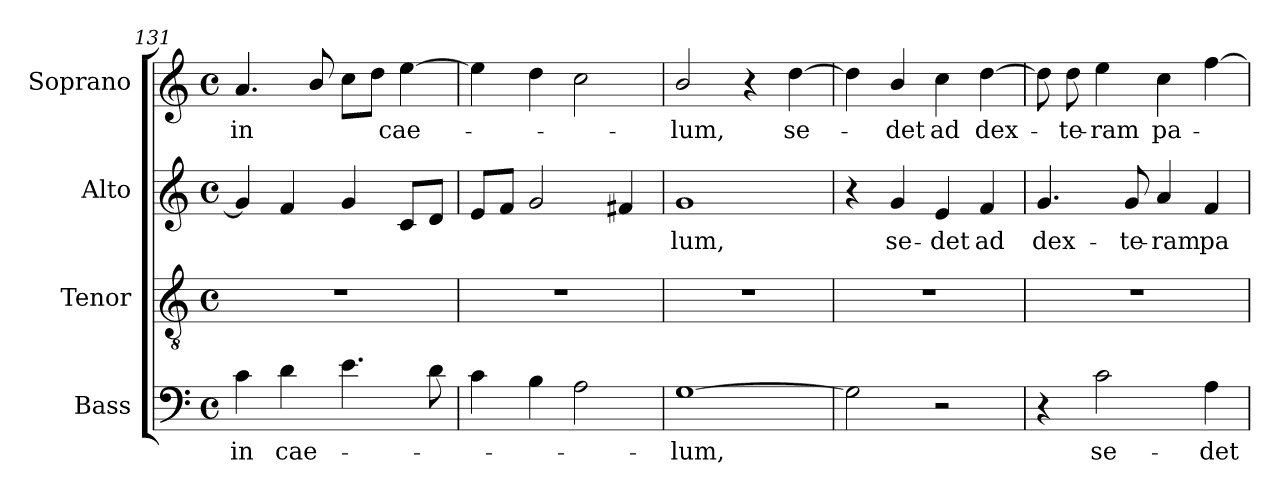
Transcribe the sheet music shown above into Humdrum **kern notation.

**kern	**text	**kern	**kern	**text	**kern	**text
*part4	*part4	*part3	*part2	*part2	*part1	*part1
*staff4	*staff4	*staff3	*staff2	*staff2	*staff1	*staff1
*I"Bass	*	*I"Tenor	*I"Alto	*	*I"Soprano	*
*I'B.	*	*I'T.	*I'A.	*	*I'S.	*
*clefF4	*	*clefGv2	*clefG2	*	*clefG2	*
*	*	*ITrd7c12	*	*	*	*
*k[]	*	*k[]	*k[]	*	*k[]	*
*C:	*	*C:	*C:	*	*C:	*
*M4/4	*	*M4/4	*M4/4	*	*M4/4	*
*met(c)	*	*met(c)	*met(c)	*	*met(c)	*
=131	=131	=131	=131	=131	=131	=131
!	!LO:LY:b:color=#000000	!	!	!	!	!
!	!	!	!	!	!	!LO:LY:b:color=#000000
4ci\	in	1r	4gi/]	.	4.ai/	in
!	!LO:LY:b:color=#000000	!	!	!	!	!
4di\	cae-	.	4fi/	.	.	.
.	.	.	.	.	8bi/	.
4.ei\	.	.	4gi/	.	8cci\L	.
.	.	.	.	.	8ddi\J	.
!	!	!	!	!	!	!LO:LY:b:color=#000000
.	.	.	8ci/L	.	[4eei\	cae-
8di\	.	.	8di/J	.	.	.
=132	=132	=132	=132	=132	=132	=132
4ci\	.	1r	8ei/L	.	4eei\]	.
.	.	.	8fi/J	.	.	.
4Bi\	.	.	2gi/	.	4ddi\	.
2Ai\	.	.	.	.	2cci\	.
.	.	.	4f#i/	.	.	.
!!LO:LB:g=z
=133	=133	=133	=133	=133	=133	=133
!	!LO:LY:b:color=#000000	!	!	!	!	!
!	!	!	!	!LO:LY:b:color=#000000	!	!
!	!	!	!	!	!	!LO:LY:b:color=#000000
[1Gi	-lum,	1r	1gi	-lum,	2bi/	-lum,
.	.	.	.	.	4r	.
!	!	!	!	!	!	!LO:LY:b:color=#000000
.	.	.	.	.	[4ddi\	se-
=134	=134	=134	=134	=134	=134	=134
2Gi\]	.	1r	4r	.	4ddi\]	.
!	!	!	!	!LO:LY:b:color=#000000	!	!
!	!	!	!	!	!	!LO:LY:b:color=#000000
.	.	.	4gi/	se-	4bi/	-det
!	!	!	!	!LO:LY:b:color=#000000	!	!
!	!	!	!	!	!	!LO:LY:b:color=#000000
2r	.	.	4ei/	-det	4cci\	ad
!	!	!	!	!LO:LY:b:color=#000000	!	!
!	!	!	!	!	!	!LO:LY:b:color=#000000
.	.	.	4fi/	ad	[4ddi\	dex-
=135	=135	=135	=135	=135	=135	=135
!	!	!	!	!LO:LY:b:color=#000000	!	!
4r	.	1r	4.gi/	dex-	8ddi\]	.
!	!	!	!	!	!	!LO:LY:b:color=#000000
.	.	.	.	.	8ddi\	-te-
!	!LO:LY:b:color=#000000	!	!	!	!	!
!	!	!	!	!	!	!LO:LY:b:color=#000000
2ci\	se-	.	.	.	4eei\	-ram
!	!	!	!	!LO:LY:b:color=#000000	!	!
.	.	.	8gi/	-te-	.	.
!	!	!	!	!LO:LY:b:color=#000000	!	!
!	!	!	!	!	!	!LO:LY:b:color=#000000
.	.	.	4ai/	-ram	4cci\	pa-
!	!LO:LY:b:color=#000000	!	!	!	!	!
!	!	!	!	!LO:LY:b:color=#000000	!	!
4Ai\	-det	.	4fi/	pa-	[4ffi\	.
=	=	=	=	=	=	=
*-	*-	*-	*-	*-	*-	*-
